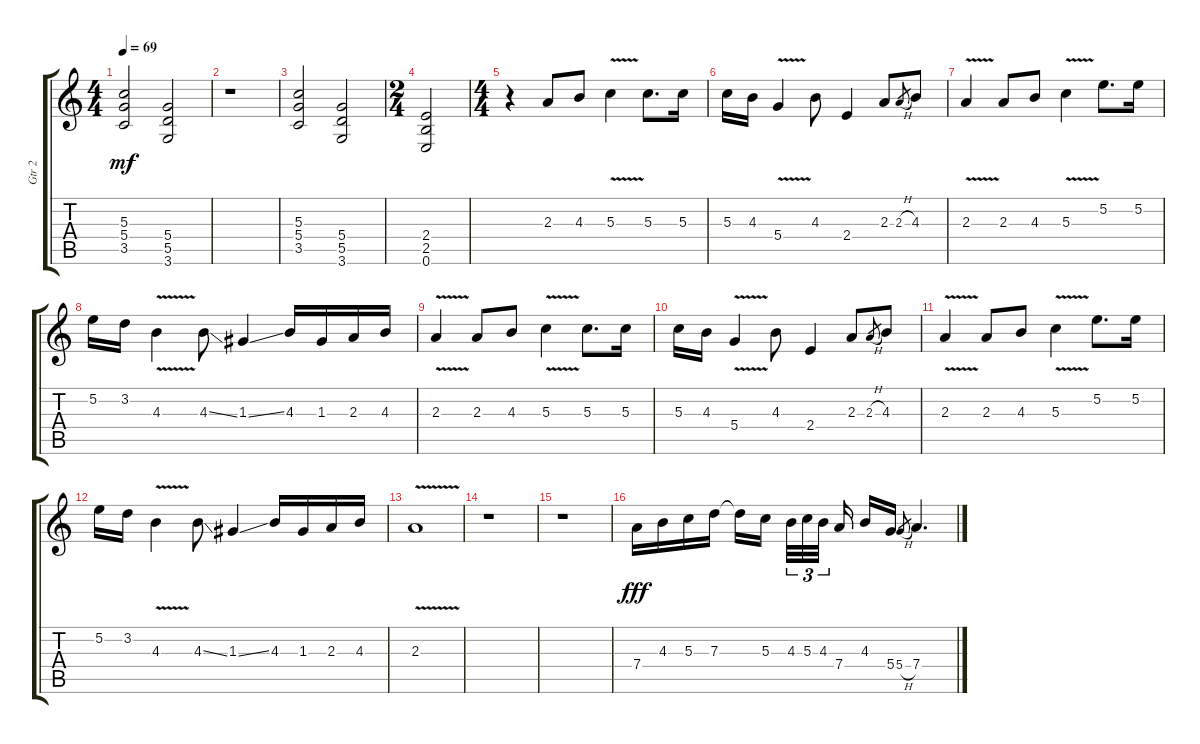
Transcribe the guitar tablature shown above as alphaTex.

\track ("Gtr 2" "Gtr 2") {instrument distortionguitar}
\staff {score tabs}
\tuning (E4 B3 G3 D3 A2 E2) {hide}
\ts (4 4)
\tempo 69
\clef g2
\ks c
(5.3 5.4 3.5).2{dy mf} (5.4 5.5 3.6).2 |
r.1 |
(5.3 5.4 3.5).2 (5.4 5.5 3.6).2 |
\ts (2 4)
(2.4 2.5 0.6).2 |
\ts (4 4)
r.4{instrument electricguitarclean} 2.3.8 4.3.8 5.3{v}.4 5.3.8{d} 5.3.16 |
5.3.16 4.3.16 5.4{v}.4 4.3.8 2.4.4 2.3.8 2.3{h}.8{gr} 4.3.8 |
2.3{v}.4 2.3.8 4.3.8 5.3{v}.4 5.2.8{d} 5.2.16 |
5.2.16 3.2.16 4.3{v}.4 4.3{ss}.8 1.3{ss}.4 4.3.16 1.3.16 2.3.16 4.3.16 |
2.3{v}.4 2.3.8 4.3.8 5.3{v}.4 5.3.8{d} 5.3.16 |
5.3.16 4.3.16 5.4{v}.4 4.3.8 2.4.4 2.3.8 2.3{h}.8{gr} 4.3.8 |
2.3{v}.4 2.3.8 4.3.8 5.3{v}.4 5.2.8{d} 5.2.16 |
5.2.16 3.2.16 4.3{v}.4 4.3{ss}.8 1.3{ss}.4 4.3.16 1.3.16 2.3.16 4.3.16 |
2.3{v}.1 |
r.1 |
r.1 |
7.4.16{dy fff instrument acousticguitarnylon} 4.3.16 5.3.16 7.3.16 7.3{t}.16 5.3.16 4.3.32{tu (3 2)} 5.3.32{tu (3 2)} 4.3.32{tu (3 2)} 7.4.16 4.3.16 5.4.16 5.4{h}.8{gr} 7.4.4{d}
